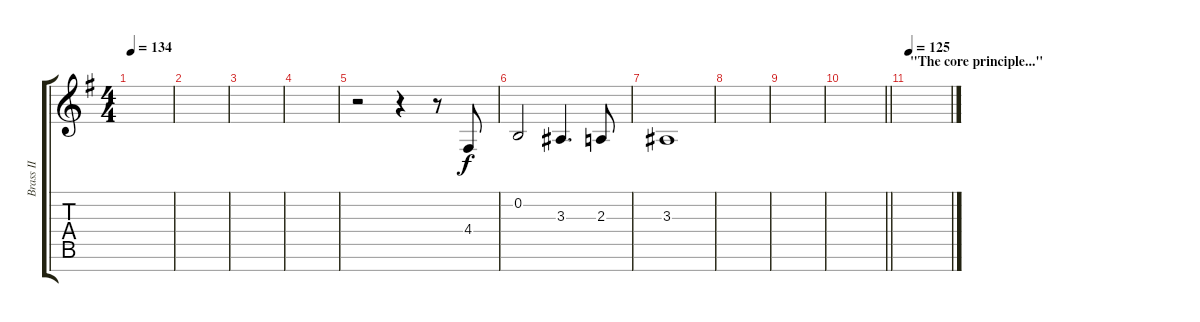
\track ("Brass II" "Brass II") {instrument trombone}
\staff {score tabs}
\tuning (E4 B3 G3 D3 A2 E2 B1) {hide}
\ts (4 4)
\tempo 134
\clef g2
\ks g
|
|
|
|
r.2{instrument frenchhorn} r.4 r.8 4.4.8 |
0.2.2 3.3.4{d dy f} 2.3.8 |
3.3.1{volume 5} |
|
|
\barLineRight lightlight
|
\section ("" "\"The core principle...\"")
\tempo 125
